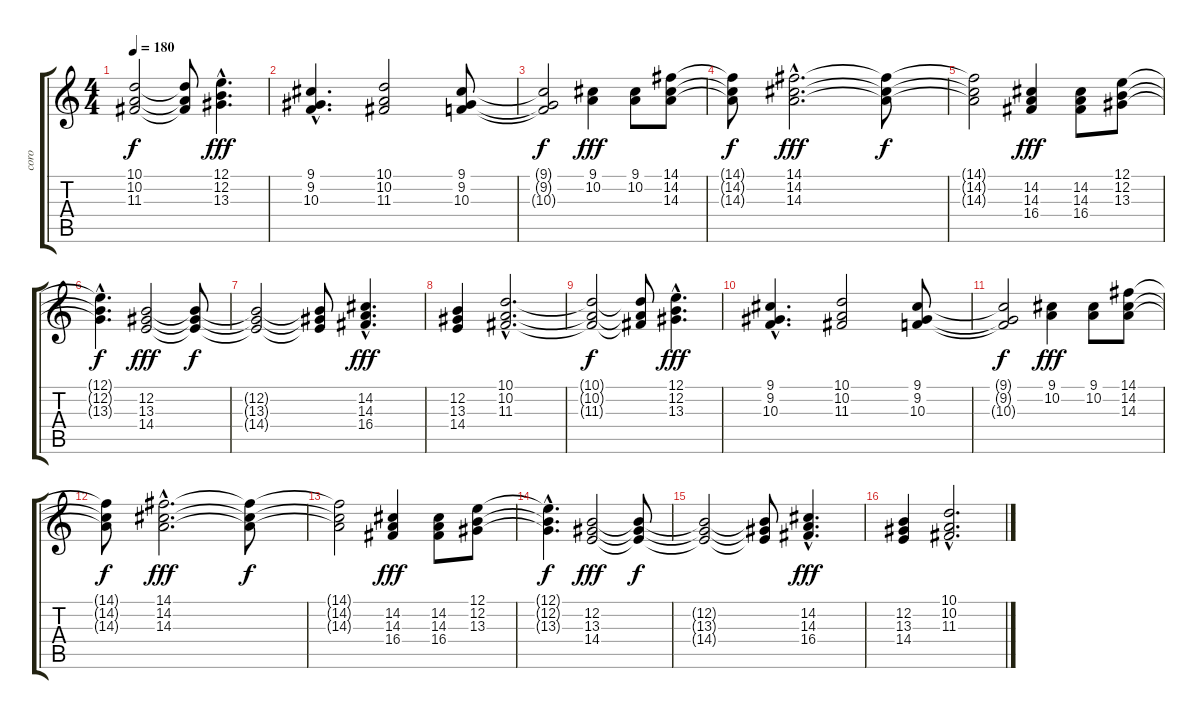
\track ("coro" "coro") {instrument choiraahs}
\staff {score tabs}
\tuning (E4 B3 G3 D3 A2 E2) {hide}
\ts (4 4)
\tempo 180
\clef g2
\ks c
(10.1{t} 10.2{t} 11.3{t}).2{dy f} (10.1{t} 10.2{t} 11.3{t}).8 (12.1{hac} 12.2{hac} 13.3{hac}).4{d dy fff} |
(9.1{hac} 9.2{hac} 10.3{hac}).4{d} (10.1 10.2 11.3).2 (9.1 9.2 10.3).8 |
(9.1{t} 9.2{t} 10.3{t}).2{dy f} (9.1 10.2).4{dy fff} (9.1 10.2).8 (14.1 14.2 14.3).8 |
(14.1{t} 14.2{t} 14.3{t}).8{dy f} (14.1{hac} 14.2{hac} 14.3{hac}).2{d dy fff} (14.1{t} 14.2{t} 14.3{t}).8{dy f} |
(14.1{t} 14.2{t} 14.3{t}).2 (14.2 14.3 16.4).4{dy fff} (14.2 14.3 16.4).8 (12.1 12.2 13.3).8 |
(12.1{hac t} 12.2{hac t} 13.3{hac t}).4{d dy f} (12.2 13.3 14.4).2{dy fff} (12.2{t} 13.3{t} 14.4{t}).8{dy f} |
(12.2{t} 13.3{t} 14.4{t}).2 (12.2{t} 13.3{t} 14.4{t}).8 (14.2{hac} 14.3{hac} 16.4{hac}).4{d dy fff} |
(12.2 13.3 14.4).4 (10.1{hac} 10.2{hac} 11.3{hac}).2{d} |
(10.1{t} 10.2{t} 11.3{t}).2{dy f} (10.1{t} 10.2{t} 11.3{t}).8 (12.1{hac} 12.2{hac} 13.3{hac}).4{d dy fff} |
(9.1{hac} 9.2{hac} 10.3{hac}).4{d} (10.1 10.2 11.3).2 (9.1 9.2 10.3).8 |
(9.1{t} 9.2{t} 10.3{t}).2{dy f} (9.1 10.2).4{dy fff} (9.1 10.2).8 (14.1 14.2 14.3).8 |
(14.1{t} 14.2{t} 14.3{t}).8{dy f} (14.1{hac} 14.2{hac} 14.3{hac}).2{d dy fff} (14.1{t} 14.2{t} 14.3{t}).8{dy f} |
(14.1{t} 14.2{t} 14.3{t}).2 (14.2 14.3 16.4).4{dy fff} (14.2 14.3 16.4).8 (12.1 12.2 13.3).8 |
(12.1{hac t} 12.2{hac t} 13.3{hac t}).4{d dy f} (12.2 13.3 14.4).2{dy fff} (12.2{t} 13.3{t} 14.4{t}).8{dy f} |
(12.2{t} 13.3{t} 14.4{t}).2 (12.2{t} 13.3{t} 14.4{t}).8 (14.2{hac} 14.3{hac} 16.4{hac}).4{d dy fff} |
(12.2 13.3 14.4).4 (10.1{hac} 10.2{hac} 11.3{hac}).2{d}
